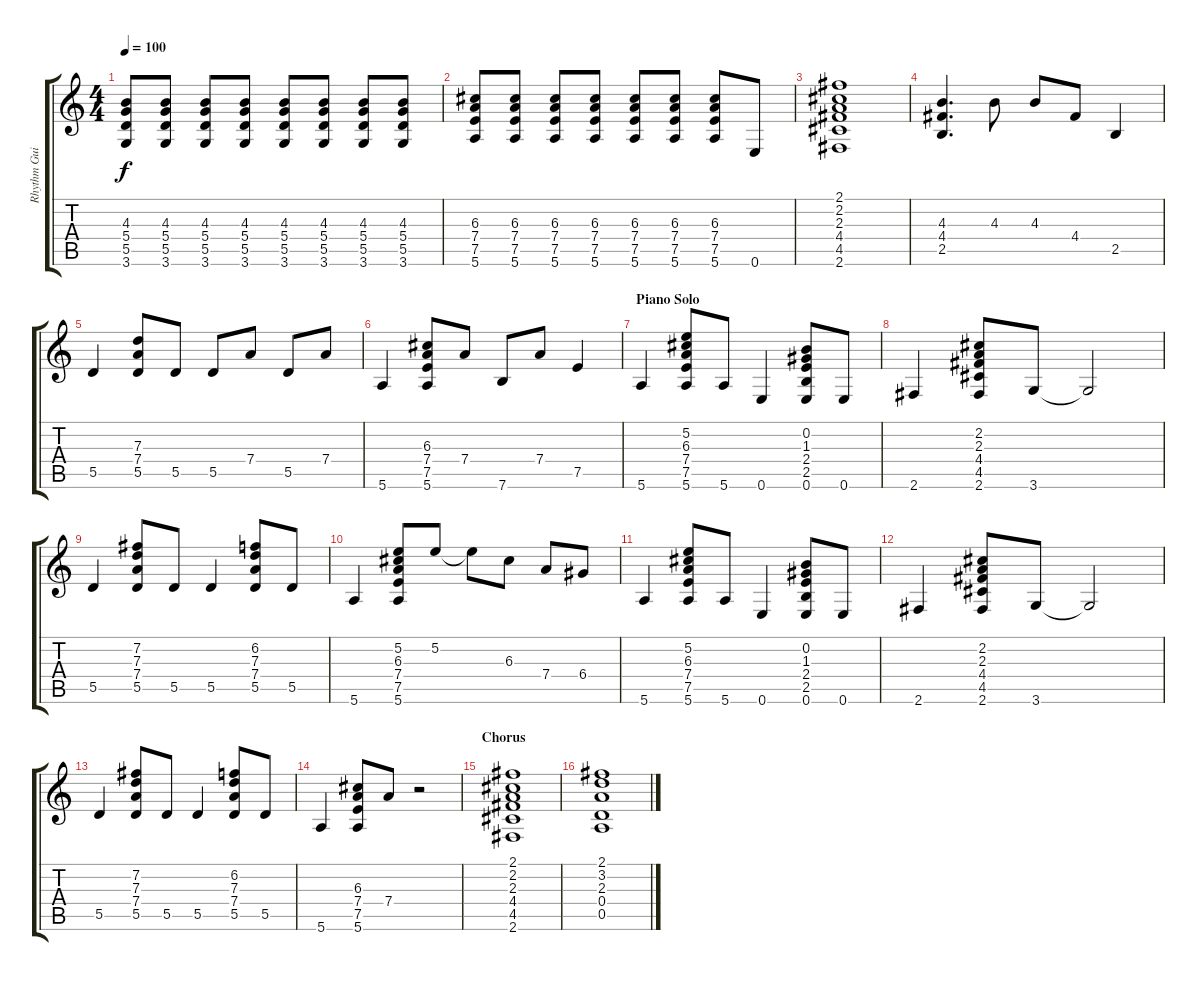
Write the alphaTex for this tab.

\track ("Rhythm Guitar" "Rhythm Gui") {instrument acousticguitarsteel}
\staff {score tabs}
\tuning (E4 B3 G3 D3 A2 E2) {hide}
\ts (4 4)
\tempo 100
\clef g2
\ks c
(4.3 5.4 5.5 3.6).8{dy f} (4.3 5.4 5.5 3.6).8 (4.3 5.4 5.5 3.6).8 (4.3 5.4 5.5 3.6).8 (4.3 5.4 5.5 3.6).8 (4.3 5.4 5.5 3.6).8 (4.3 5.4 5.5 3.6).8 (4.3 5.4 5.5 3.6).8 |
(6.3 7.4 7.5 5.6).8 (6.3 7.4 7.5 5.6).8 (6.3 7.4 7.5 5.6).8 (6.3 7.4 7.5 5.6).8 (6.3 7.4 7.5 5.6).8 (6.3 7.4 7.5 5.6).8 (6.3 7.4 7.5 5.6).8 0.6.8 |
(2.1 2.2 2.3 4.4 4.5 2.6).1 |
(4.3 4.4 2.5).4{d} 4.3.8 4.3.8 4.4.8 2.5.4 |
5.5.4 (7.3 7.4 5.5).8 5.5.8 5.5.8 7.4.8 5.5.8 7.4.8 |
5.6.4 (6.3 7.4 7.5 5.6).8 7.4.8 7.6.8 7.4.8 7.5.4 |
\section ("" "Piano Solo")
5.6.4 (5.2 6.3 7.4 7.5 5.6).8 5.6.8 0.6.4 (0.2 1.3 2.4 2.5 0.6).8 0.6.8 |
2.6.4 (2.2 2.3 4.4 4.5 2.6).8 3.6.8 3.6{t}.2 |
5.5.4 (7.2 7.3 7.4 5.5).8 5.5.8 5.5.4 (6.2 7.3 7.4 5.5).8 5.5.8 |
5.6.4 (5.2 6.3 7.4 7.5 5.6).8 5.2.8 5.2{t}.8 6.3.8 7.4.8 6.4.8 |
5.6.4 (5.2 6.3 7.4 7.5 5.6).8 5.6.8 0.6.4 (0.2 1.3 2.4 2.5 0.6).8 0.6.8 |
2.6.4 (2.2 2.3 4.4 4.5 2.6).8 3.6.8 3.6{t}.2 |
5.5.4 (7.2 7.3 7.4 5.5).8 5.5.8 5.5.4 (6.2 7.3 7.4 5.5).8 5.5.8 |
5.6.4 (6.3 7.4 7.5 5.6).8 7.4.8 r.2 |
\section ("" "Chorus")
(2.1 2.2 2.3 4.4 4.5 2.6).1 |
(2.1 3.2 2.3 0.4 0.5).1
